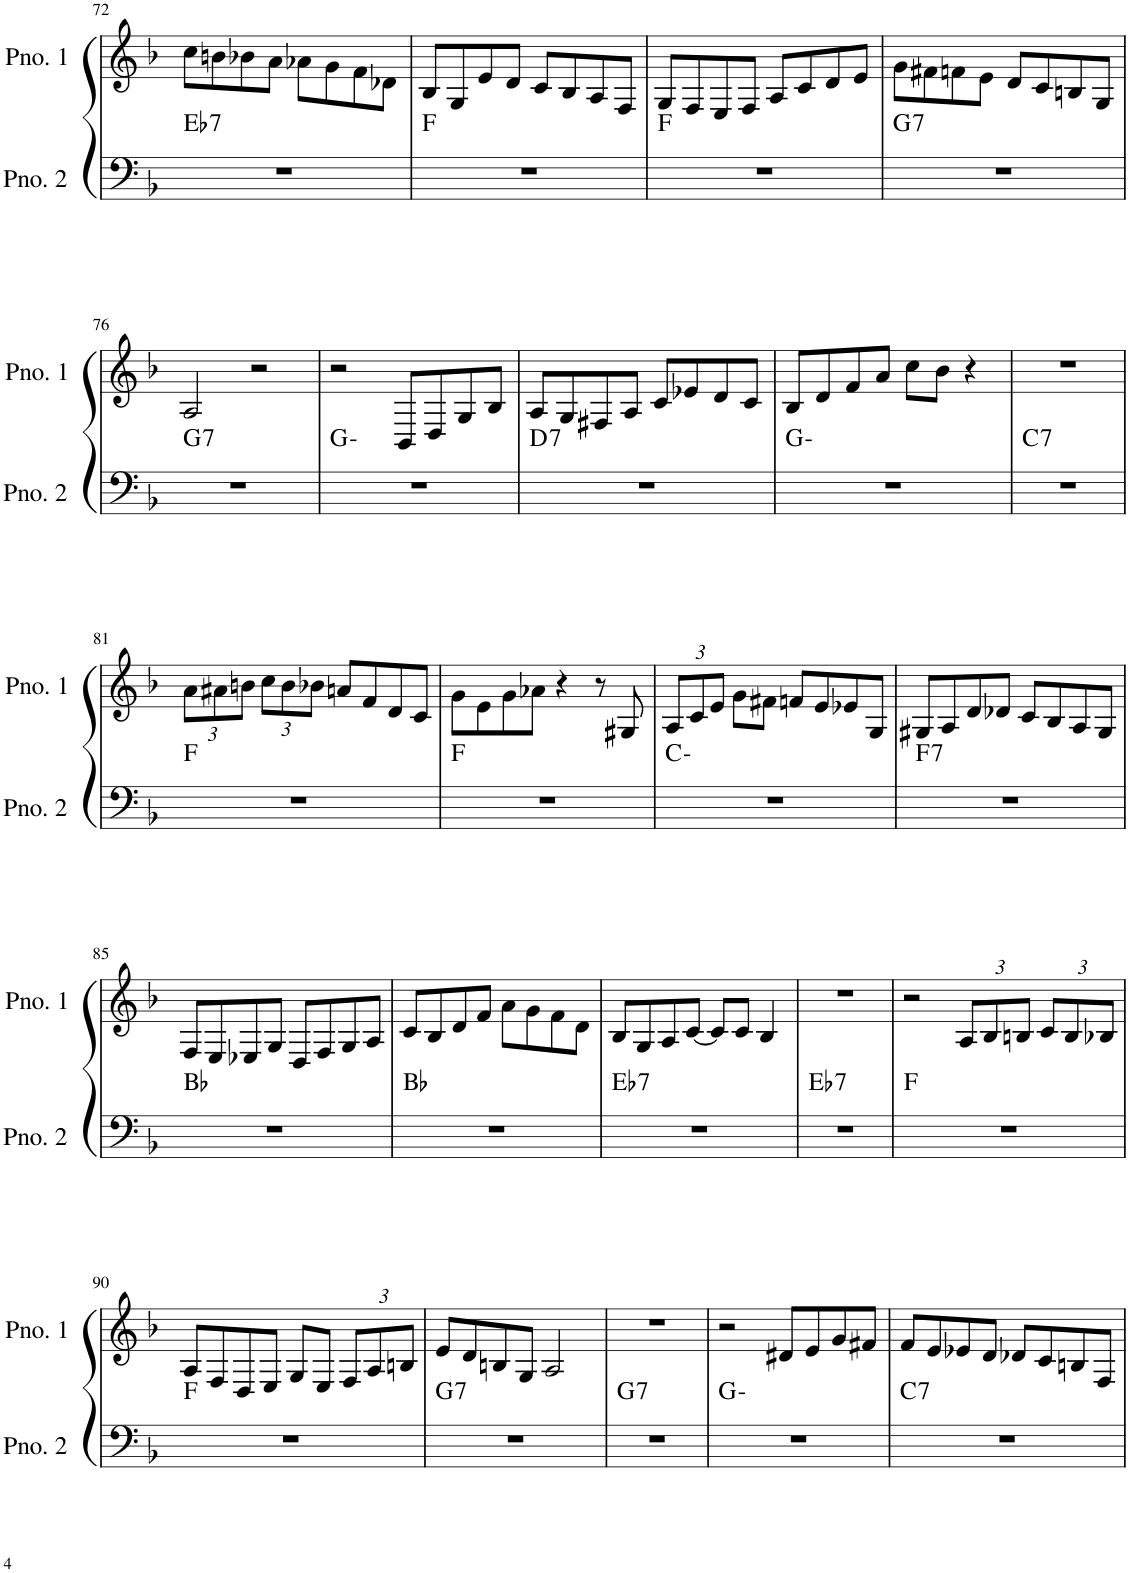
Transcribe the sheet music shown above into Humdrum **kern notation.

**kern	**harte	**kern
*part2	*part2	*part1
*staff2	*	*staff1
*I"ピアノ 2	*	*I"ピアノ 1
!!LO:PB:g=z
*clefF4	*	*clefG2
*k[b-]	*	*k[b-]
*M4/4	*	*M4/4
=72	=72	=72
!	!LO:H:kt=7	!
1r	Eb:7	8cc\L
.	.	8bn\
.	.	8b-X\
.	.	8a\J
.	.	8a-X\L
.	.	8g\
.	.	8f\
.	.	8d-X\J
=73	=73	=73
1r	F:maj	8B-/L
.	.	8G/
.	.	8e/
.	.	8d/J
.	.	8c/L
.	.	8B-/
.	.	8A/
.	.	8F/J
=74	=74	=74
1r	F:maj	8G/L
.	.	8F/
.	.	8E/
.	.	8F/J
.	.	8A/L
.	.	8c/
.	.	8d/
.	.	8e/J
=75	=75	=75
!	!LO:H:kt=7	!
1r	G:7	8g\L
.	.	8f#X\
.	.	8fn\
.	.	8e\J
.	.	8d/L
.	.	8c/
.	.	8Bn/
.	.	8G/J
!!LO:LB:g=z
=76	=76	=76
!	!LO:H:kt=7	!
1r	G:7	2A/
.	.	2r
=77	=77	=77
1r	G:min	2r
.	.	8BB-/L
.	.	8D/
.	.	8G/
.	.	8B-/J
=78	=78	=78
!	!LO:H:kt=7	!
1r	D:7	8A/L
.	.	8G/
.	.	8F#X/
.	.	8A/J
.	.	8c/L
.	.	8e-X/
.	.	8d/
.	.	8c/J
=79	=79	=79
1r	G:min	8B-/L
.	.	8d/
.	.	8f/
.	.	8a/J
.	.	8cc\L
.	.	8b-\J
.	.	4r
=80	=80	=80
!	!LO:H:kt=7	!
1r	C:7	1r
!!LO:LB:g=z
=81	=81	=81
*	*	*Xbrackettup
1r	F:maj	12a\L
.	.	12a#X\
.	.	12bn\J
.	.	12cc\L
.	.	12b\
.	.	12b-X\J
.	.	8an/L
.	.	8f/
.	.	8d/
.	.	8c/J
=82	=82	=82
1r	F:maj	8g\L
.	.	8e\
.	.	8g\
.	.	8a-X\J
.	.	4r
.	.	8r
.	.	8G#X/
=83	=83	=83
1r	C:min	12A/L
.	.	12c/
.	.	12e/J
.	.	8g\L
.	.	8f#X\J
.	.	8fn/L
.	.	8e/
.	.	8e-X/
.	.	8G/J
=84	=84	=84
!	!LO:H:kt=7	!
1r	F:7	8G#X/L
.	.	8A/
.	.	8d/
.	.	8d-X/J
.	.	8c/L
.	.	8B-/
.	.	8A/
.	.	8G#/J
!!LO:LB:g=z
=85	=85	=85
1r	Bb:maj	8F/L
.	.	8E/
.	.	8E-X/
.	.	8G/J
.	.	8D/L
.	.	8F/
.	.	8G/
.	.	8A/J
=86	=86	=86
1r	Bb:maj	8c/L
.	.	8B-/
.	.	8d/
.	.	8f/J
.	.	8a\L
.	.	8g\
.	.	8f\
.	.	8d\J
=87	=87	=87
!	!LO:H:kt=7	!
1r	Eb:7	8B-/L
.	.	8G/
.	.	8A/
.	.	[8c/J
.	.	8c/L]
.	.	8c/J
.	.	4B-/
=88	=88	=88
!	!LO:H:kt=7	!
1r	Eb:7	1r
=89	=89	=89
1r	F:maj	2r
.	.	12A/L
.	.	12B-/
.	.	12Bn/J
.	.	12c/L
.	.	12B/
.	.	12B-X/J
!!LO:LB:g=z
=90	=90	=90
1r	F:maj	8A/L
.	.	8F/
.	.	8D/
.	.	8E/J
.	.	8G/L
.	.	8E/J
.	.	12F/L
.	.	12A/
.	.	12Bn/J
=91	=91	=91
!	!LO:H:kt=7	!
1r	G:7	8e/L
.	.	8d/
.	.	8Bn/
.	.	8G/J
.	.	2A/
=92	=92	=92
!	!LO:H:kt=7	!
1r	G:7	1r
=93	=93	=93
1r	G:min	2r
.	.	8d#X/L
.	.	8e/
.	.	8g/
.	.	8f#X/J
=94	=94	=94
!	!LO:H:kt=7	!
1r	C:7	8f/L
.	.	8e/
.	.	8e-X/
.	.	8d/J
.	.	8d-X/L
.	.	8c/
.	.	8Bn/
.	.	8F/J
=	=	=
*-	*-	*-
